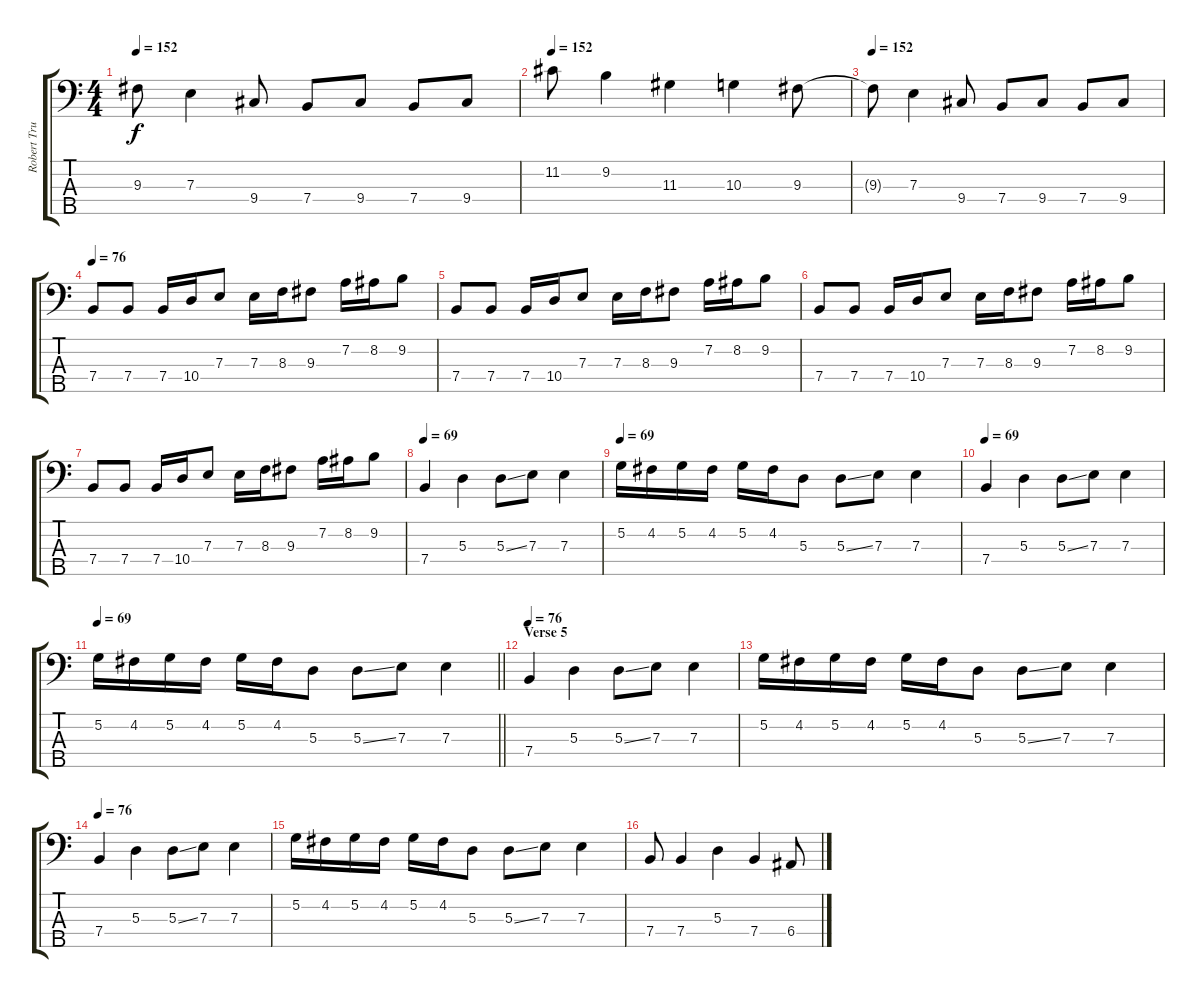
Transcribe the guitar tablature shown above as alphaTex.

\track ("Robert Trujillo" "Robert Tru") {instrument electricbassfinger}
\staff {score tabs}
\tuning (G2 D2 A1 E1 B0) {hide}
\ts (4 4)
\tempo 152
\clef f4
\ks c
9.3{t}.8{dy f} 7.3.4 9.4.8 7.4.8 9.4.8 7.4.8 9.4.8 |
\tempo 152
11.2.8 9.2.4 11.3.4 10.3.4 9.3.8 |
\tempo 152
9.3{t}.8 7.3.4 9.4.8 7.4.8 9.4.8 7.4.8 9.4.8 |
\tempo 76
7.4.8 7.4.8 7.4.16 10.4.16 7.3.8 7.3.16 8.3.16 9.3.8 7.2.16 8.2.16 9.2.8 |
7.4.8 7.4.8 7.4.16 10.4.16 7.3.8 7.3.16 8.3.16 9.3.8 7.2.16 8.2.16 9.2.8 |
7.4.8 7.4.8 7.4.16 10.4.16 7.3.8 7.3.16 8.3.16 9.3.8 7.2.16 8.2.16 9.2.8 |
7.4.8 7.4.8 7.4.16 10.4.16 7.3.8 7.3.16 8.3.16 9.3.8 7.2.16 8.2.16 9.2.8 |
\tempo 69
7.4.4 5.3.4 5.3{ss}.8 7.3.8 7.3.4 |
\tempo 69
5.2.16 4.2.16 5.2.16 4.2.16 5.2.16 4.2.16 5.3.8 5.3{ss}.8 7.3.8 7.3.4 |
\tempo 69
7.4.4 5.3.4 5.3{ss}.8 7.3.8 7.3.4 |
\tempo 69
\barLineRight lightlight
5.2.16 4.2.16 5.2.16 4.2.16 5.2.16 4.2.16 5.3.8 5.3{ss}.8 7.3.8 7.3.4 |
\section ("" "Verse 5")
\tempo 76
7.4.4 5.3.4 5.3{ss}.8 7.3.8 7.3.4 |
5.2.16 4.2.16 5.2.16 4.2.16 5.2.16 4.2.16 5.3.8 5.3{ss}.8 7.3.8 7.3.4 |
\tempo 76
7.4.4 5.3.4 5.3{ss}.8 7.3.8 7.3.4 |
5.2.16 4.2.16 5.2.16 4.2.16 5.2.16 4.2.16 5.3.8 5.3{ss}.8 7.3.8 7.3.4 |
7.4.8 7.4.4 5.3.4 7.4.4 6.4.8
